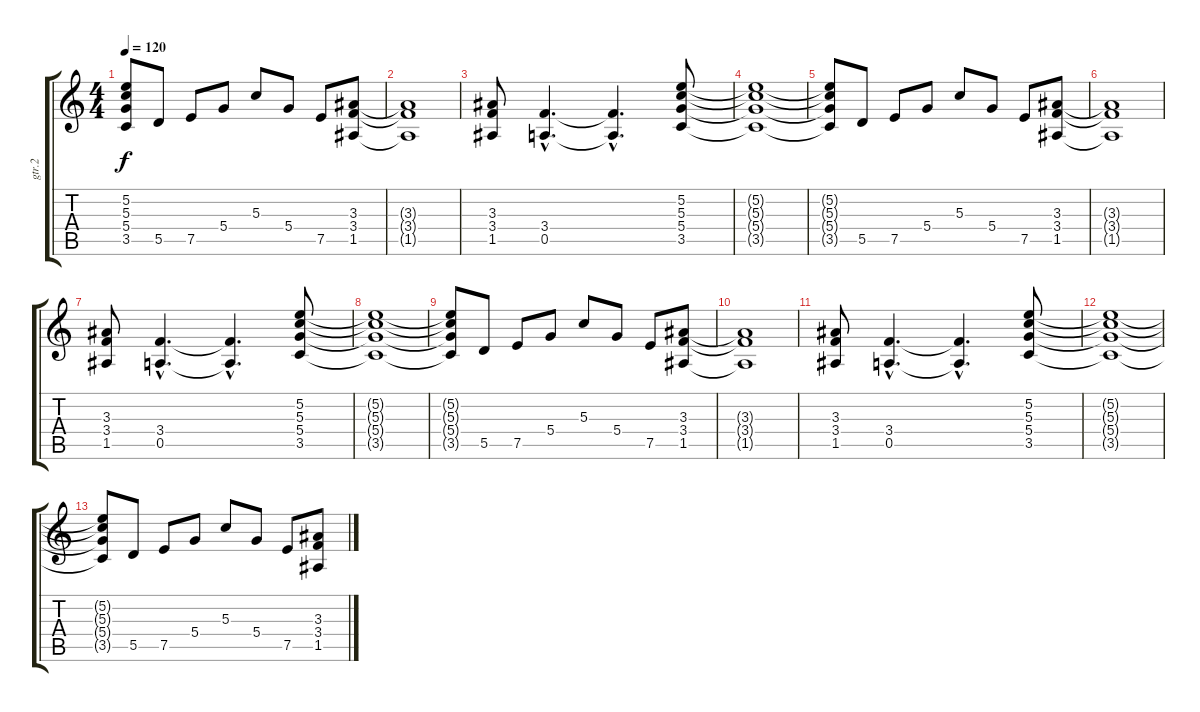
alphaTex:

\track ("gtr.2" "gtr.2") {instrument distortionguitar}
\staff {score tabs}
\tuning (E4 B3 G3 D3 A2 E2) {hide}
\ts (4 4)
\tempo 120
\clef g2
\ks c
(5.2{t} 5.3{t} 5.4{t} 3.5{t}).8{dy f} 5.5.8 7.5.8 5.4.8 5.3.8 5.4.8 7.5.8 (3.3 3.4 1.5).8 |
(3.3{t} 3.4{t} 1.5{t}).1 |
(3.3 3.4 1.5).8 (3.4{hac} 0.5{hac}).4{d} (3.4{hac t} 0.5{hac t}).4{d} (5.2 5.3 5.4 3.5).8 |
(5.2{t} 5.3{t} 5.4{t} 3.5{t}).1 |
(5.2{t} 5.3{t} 5.4{t} 3.5{t}).8 5.5.8 7.5.8 5.4.8 5.3.8 5.4.8 7.5.8 (3.3 3.4 1.5).8 |
(3.3{t} 3.4{t} 1.5{t}).1 |
(3.3 3.4 1.5).8 (3.4{hac} 0.5{hac}).4{d} (3.4{hac t} 0.5{hac t}).4{d} (5.2 5.3 5.4 3.5).8 |
(5.2{t} 5.3{t} 5.4{t} 3.5{t}).1 |
(5.2{t} 5.3{t} 5.4{t} 3.5{t}).8 5.5.8 7.5.8 5.4.8 5.3.8 5.4.8 7.5.8 (3.3 3.4 1.5).8 |
(3.3{t} 3.4{t} 1.5{t}).1 |
(3.3 3.4 1.5).8 (3.4{hac} 0.5{hac}).4{d} (3.4{hac t} 0.5{hac t}).4{d} (5.2 5.3 5.4 3.5).8 |
(5.2{t} 5.3{t} 5.4{t} 3.5{t}).1 |
(5.2{t} 5.3{t} 5.4{t} 3.5{t}).8 5.5.8 7.5.8 5.4.8 5.3.8 5.4.8 7.5.8 (3.3 3.4 1.5).8
